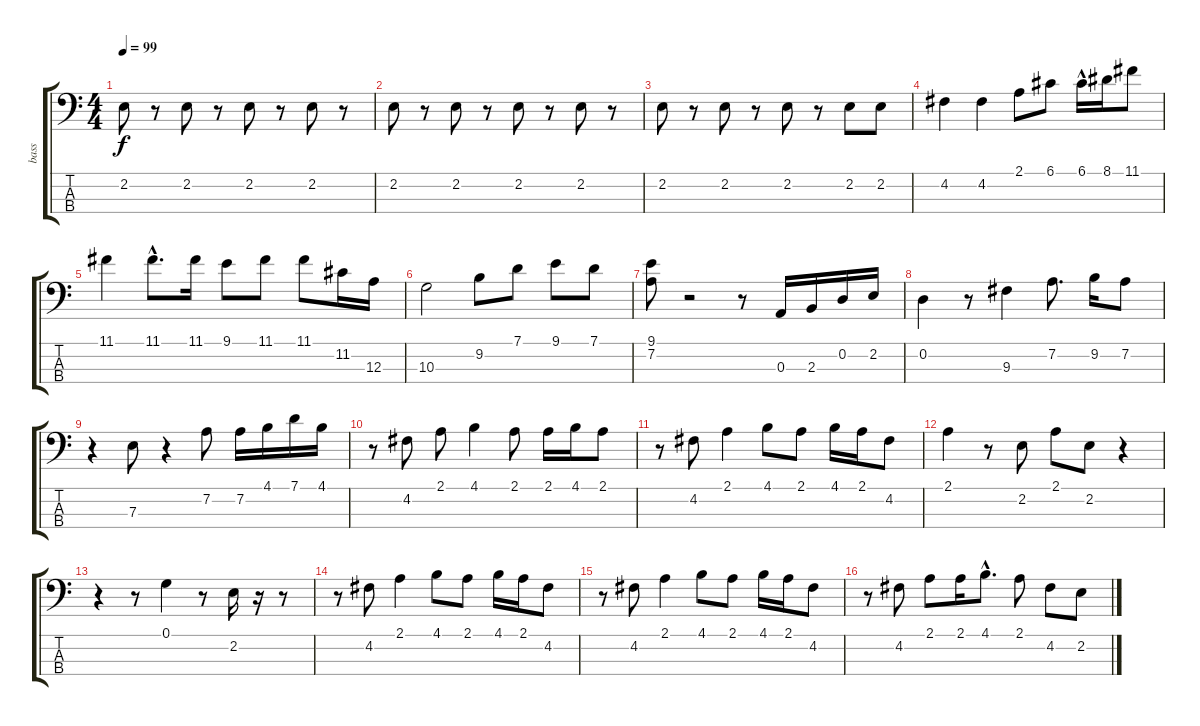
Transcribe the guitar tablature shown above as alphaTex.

\track ("bass " "bass ") {instrument electricbasspick}
\staff {score tabs}
\tuning (G2 D2 A1 E1) {hide}
\ts (4 4)
\tempo 99
\clef f4
\ks c
2.2.8{dy f} r.8 2.2.8 r.8 2.2.8 r.8 2.2.8 r.8 |
2.2.8 r.8 2.2.8 r.8 2.2.8 r.8 2.2.8 r.8 |
2.2.8 r.8 2.2.8 r.8 2.2.8 r.8 2.2.8 2.2.8 |
4.2.4 4.2.4 2.1.8 6.1.8 6.1{hac}.16 8.1.16 11.1.8 |
11.1.4 11.1{hac}.8{d} 11.1.16 9.1.8 11.1.8 11.1.8 11.2.16 12.3.16 |
10.3.2 9.2.8 7.1.8 9.1.8 7.1.8 |
(9.1 7.2).8 r.2 r.8 0.3.16 2.3.16 0.2.16 2.2.16 |
0.2.4 r.8 9.3.4 7.2.8{d} 9.2.16 7.2.8 |
r.4 7.3.8 r.4 7.2.8 7.2.16 4.1.16 7.1.16 4.1.16 |
r.8 4.2.8 2.1.8 4.1.4 2.1.8 2.1.16 4.1.16 2.1.8 |
r.8 4.2.8 2.1.4 4.1.8 2.1.8 4.1.16 2.1.16 4.2.8 |
2.1.4 r.8 2.2.8 2.1.8 2.2.8 r.4 |
r.4 r.8 0.1.4 r.8 2.2.16 r.16 r.8 |
r.8 4.2.8 2.1.4 4.1.8 2.1.8 4.1.16 2.1.16 4.2.8 |
r.8 4.2.8 2.1.4 4.1.8 2.1.8 4.1.16 2.1.16 4.2.8 |
r.8 4.2.8 2.1.8 2.1.16 4.1{hac}.8{d} 2.1.8 4.2.8 2.2.8
